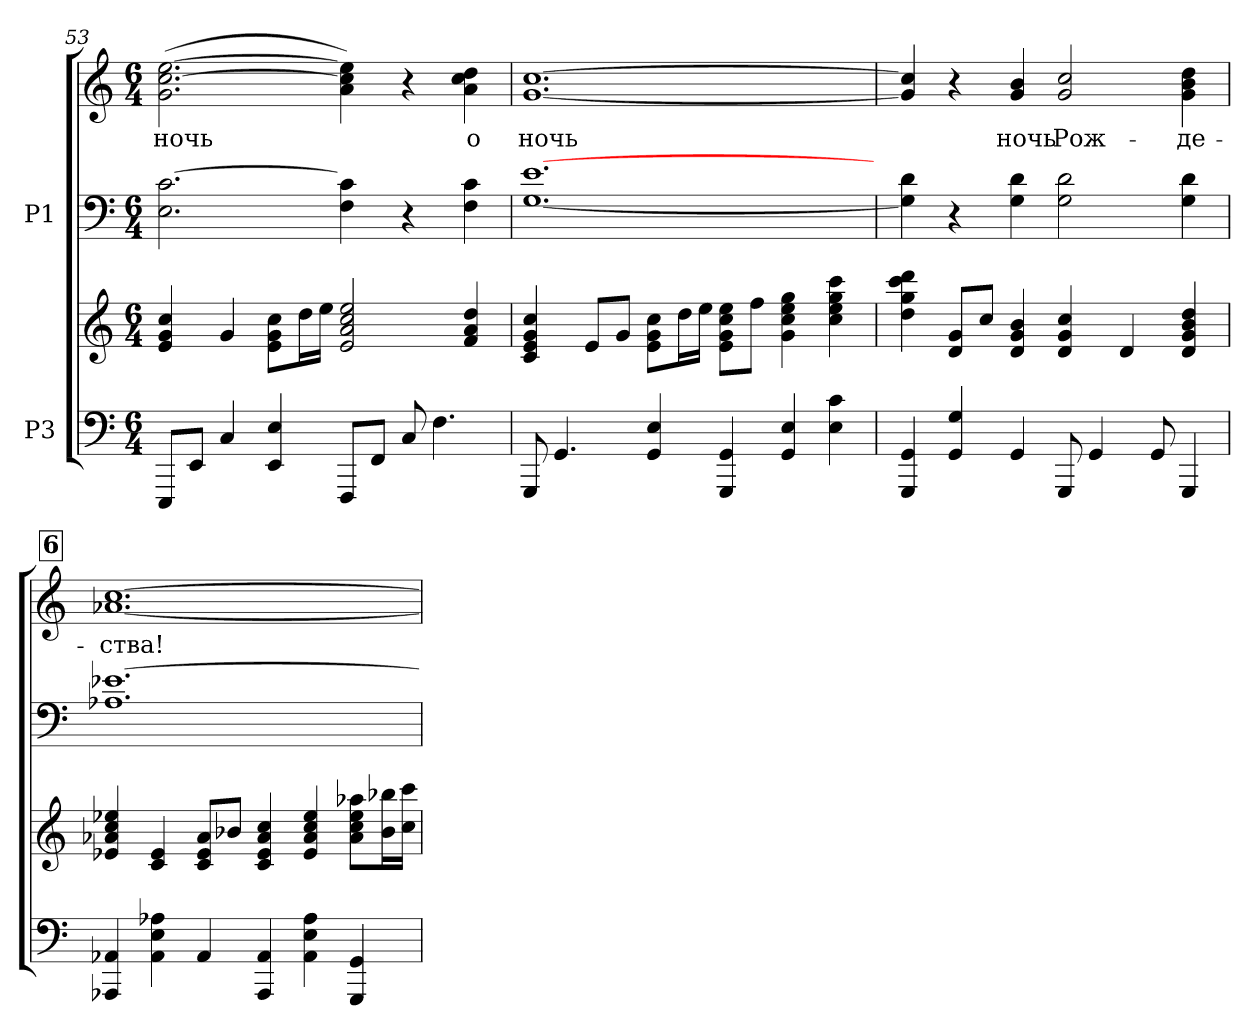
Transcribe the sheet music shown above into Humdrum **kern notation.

**kern	**kern	**kern	**kern	**text
*part2	*part2	*part1	*part1	*part1
*staff4	*staff3	*staff2	*staff1	*staff1
*I"P3	*	*I"P1	*	*
!!LO:LB:g=z
*clefF4	*clefG2	*clefF4	*clefG2	*
*k[]	*k[]	*k[]	*k[]	*
*C:	*C:	*C:	*C:	*
*M6/4	*M6/4	*M6/4	*M6/4	*
=53	=53	=53	=53	=53
!	!	!	!	!LO:LY:b:color=#000000
8EEEi/L	4ei/ 4gi 4cci	2.Ei\ [>2.ci	(2.gi\ [>2.cci [>2.eei	ночь
8EEi/J	.	.	.	.
4Ci/	4gi/	.	.	.
4EEi/ 4Ei	8ei\ 8gi 8cciL	.	.	.
.	16ddi\L	.	.	.
.	16eei\JJ	.	.	.
8FFFi/L	2ei/ 2ai 2cci 2eei	4Fi\ 4ci]	4ai\ 4cci] 4eei])	.
8FFi/J	.	.	.	.
8Ci/	.	4r	4r	.
4.Fi\	.	.	.	.
!	!	!	!	!LO:LY:b:color=#000000
.	4fi/ 4ai 4ddi	4Fi\ 4ci	4ai\ 4cci 4ddi	о
=54	=54	=54	=54	=54
!	!	!	!	!LO:LY:b:color=#000000
8GGGi/	4ci/ 4ei 4gi 4cci	[<1.Gi [>1.ei	[<1.gi [>1.cci	ночь
4.GGi/	.	.	.	.
.	8ei/L	.	.	.
.	8gi/J	.	.	.
4GGi/ 4Ei	8ei\ 8gi 8cciL	.	.	.
.	16ddi\L	.	.	.
.	16eei\JJ	.	.	.
4GGGi/ 4GGi	8ei\ 8gi 8cci 8eeiL	.	.	.
.	8ffi\J	.	.	.
4GGi/ 4Ei	4gi\ 4cci 4eei 4ggi	.	.	.
4Ei\ 4ci	4cci\ 4eei 4ggi 4ccci	.	.	.
=55	=55	=55	=55	=55
4GGGi/ 4GGi	4ddi\ 4ggi 4ccci 4dddi	4Gi\] 4di	4gi/] 4cci]	.
4GGi/ 4Gi	8di/ 8giL	4r	4r	.
.	8cci/J	.	.	.
!	!	!	!	!LO:LY:b:color=#000000
4GGi/	4di/ 4gi 4bi	4Gi\ 4di	4gi/ 4bi	ночь
!	!	!	!	!LO:LY:b:color=#000000
8GGGi/	4di/ 4gi 4cci	2Gi\ 2di	2gi/ 2cci	Рож-
4GGi/	.	.	.	.
.	4di/	.	.	.
8GGi/	.	.	.	.
!	!	!	!	!LO:LY:b:color=#000000
4GGGi/	4di/ 4gi 4bi 4ddi	4Gi\ 4di	4gi\ 4bi 4ddi	-де-
!!LO:PB:g=z
!!LO:REH:place=s1:color=#000000:enc=box:fs=15.4931:t=6
=56	=56	=56	=56	=56
!	!	!	!	!LO:LY:b:color=#000000
4AAA-Xi/ 4AA-Xi	4e-Xi/ 4a-Xi 4cci 4ee-Xi	1.A-Xi [>1.e-Xi	[<1.a-Xi [>1.cci	-ства!
4AA-i\ 4Ei 4A-Xi	4ci/ 4e-i	.	.	.
4AA-i/	8ci/ 8e-i 8a-iL	.	.	.
.	8b-Xi/J	.	.	.
4AAA-i/ 4AA-i	4ci/ 4e-i 4a-i 4cci	.	.	.
4AA-i\ 4Ei 4A-i	4e-i/ 4a-i 4cci 4ee-i	.	.	.
4GGGi/ 4GGi	8a-i\ 8cci 8ee-i 8aa-XiL	.	.	.
.	16b-i\ 16bb-XiL	.	.	.
.	16cci\ 16ccciJJ	.	.	.
=	=	=	=	=
*-	*-	*-	*-	*-
